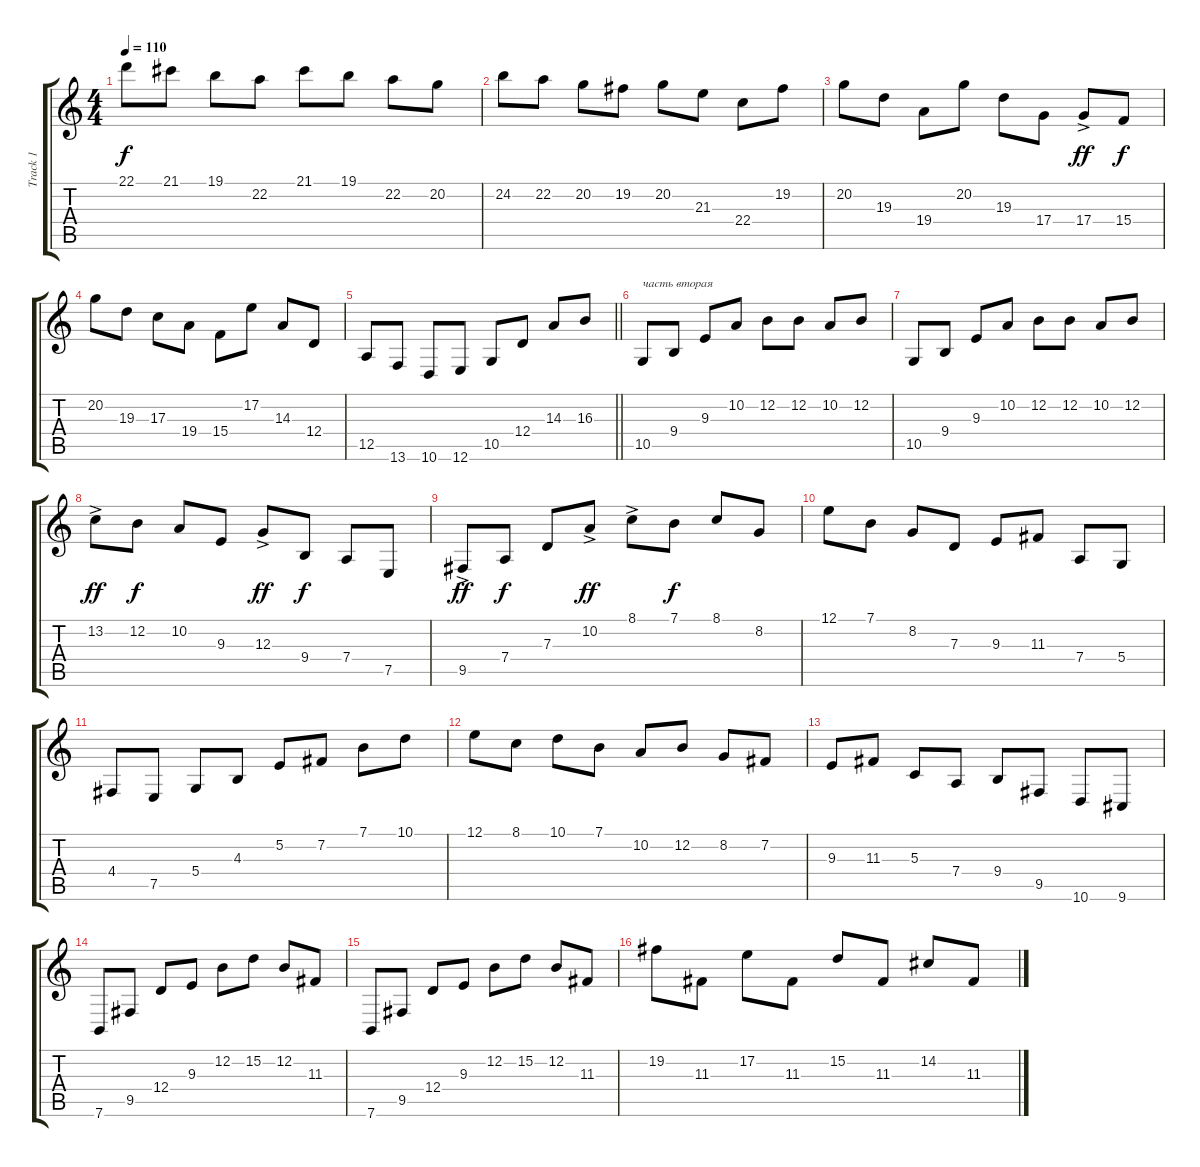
\track ("Track 1" "Track 1") {instrument acousticgrandpiano}
\staff {score tabs}
\tuning (E4 B3 G3 D3 A2 E2) {hide}
\ts (4 4)
\tempo 110
\clef g2
\ks c
22.1.8{dy f} 21.1.8 19.1.8 22.2.8 21.1.8 19.1.8 22.2.8 20.2.8 |
24.2.8 22.2.8 20.2.8 19.2.8 20.2.8 21.3.8 22.4.8 19.2.8 |
20.2.8 19.3.8 19.4.8 20.2.8 19.3.8 17.4.8 17.4{ac}.8{dy ff} 15.4.8{dy f} |
20.2.8 19.3.8 17.3.8 19.4.8 15.4.8 17.2.8 14.3.8 12.4.8 |
\barLineRight lightlight
12.5.8 13.6.8 10.6.8 12.6.8 10.5.8 12.4.8 14.3.8 16.3.8 |
10.5.8{txt "часть вторая"} 9.4.8 9.3.8 10.2.8 12.2.8 12.2.8 10.2.8 12.2.8 |
10.5.8 9.4.8 9.3.8 10.2.8 12.2.8 12.2.8 10.2.8 12.2.8 |
13.2{ac}.8{dy ff} 12.2.8{dy f} 10.2.8 9.3.8 12.3{ac}.8{dy ff} 9.4.8{dy f} 7.4.8 7.5.8 |
9.5{ac}.8{dy ff} 7.4.8{dy f} 7.3.8 10.2{ac}.8{dy ff} 8.1{ac}.8 7.1.8{dy f} 8.1.8 8.2.8 |
12.1.8 7.1.8 8.2.8 7.3.8 9.3.8 11.3.8 7.4.8 5.4.8 |
4.4.8 7.5.8 5.4.8 4.3.8 5.2.8 7.2.8 7.1.8 10.1.8 |
12.1.8 8.1.8 10.1.8 7.1.8 10.2.8 12.2.8 8.2.8 7.2.8 |
9.3.8 11.3.8 5.3.8 7.4.8 9.4.8 9.5.8 10.6.8 9.6.8 |
7.6.8 9.5.8 12.4.8 9.3.8 12.2.8 15.2.8 12.2.8 11.3.8 |
7.6.8 9.5.8 12.4.8 9.3.8 12.2.8 15.2.8 12.2.8 11.3.8 |
19.2.8 11.3.8 17.2.8 11.3.8 15.2.8 11.3.8 14.2.8 11.3.8
